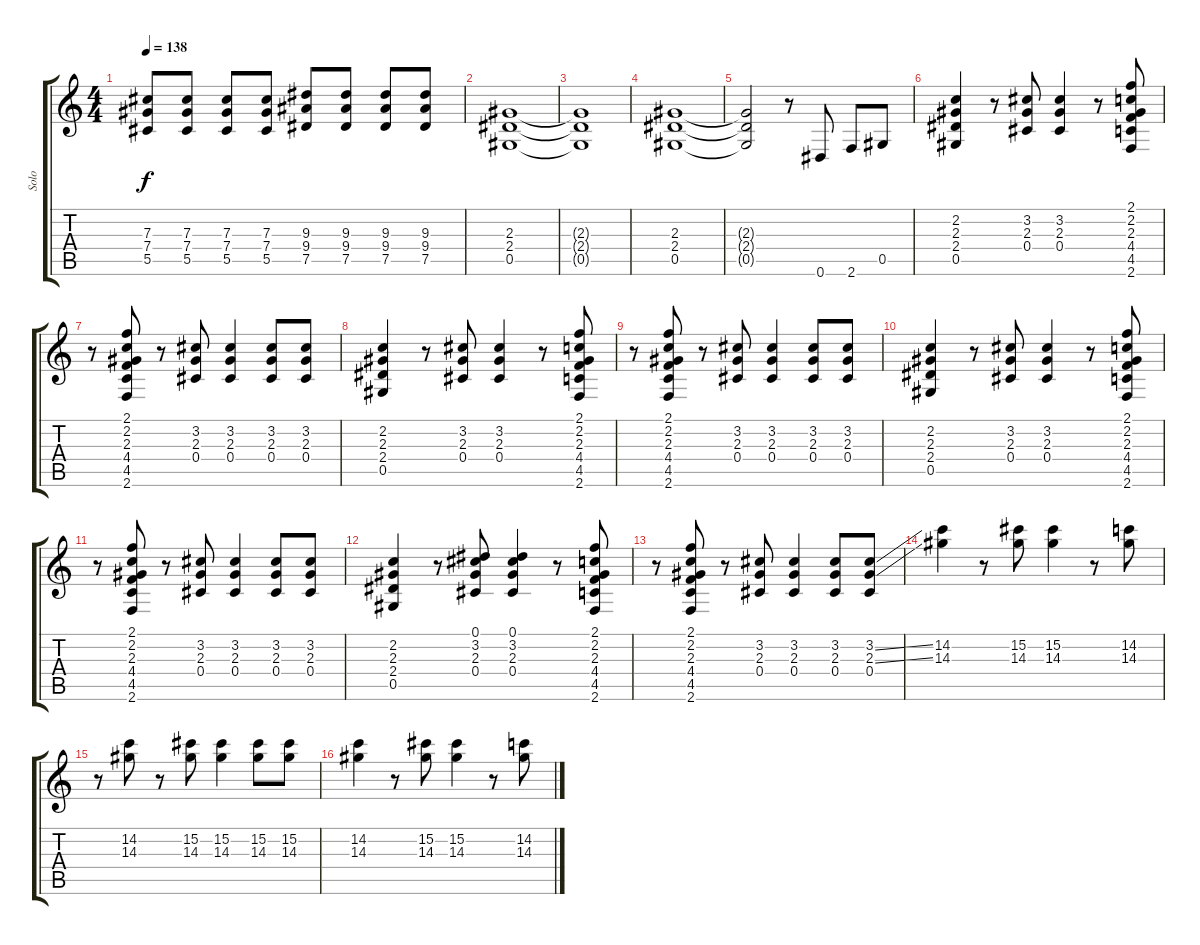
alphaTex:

\track ("Solo" "Solo") {instrument overdrivenguitar}
\staff {score tabs}
\tuning (Eb4 Bb3 Gb3 Db3 Ab2 Eb2) {hide}
\ts (4 4)
\tempo 138
\clef g2
\ks c
(7.3 7.4 5.5).8{dy f} (7.3 7.4 5.5).8 (7.3 7.4 5.5).8 (7.3 7.4 5.5).8 (9.3 9.4 7.5).8 (9.3 9.4 7.5).8 (9.3 9.4 7.5).8 (9.3 9.4 7.5).8 |
(2.3 2.4 0.5).1 |
(2.3{t} 2.4{t} 0.5{t}).1 |
(2.3 2.4 0.5).1 |
(2.3{t} 2.4{t} 0.5{t}).2 r.8 0.6.8 2.6.8 0.5.8 |
(2.2 2.3 2.4 0.5).4 r.8 (3.2 2.3 0.4).8 (3.2 2.3 0.4).4 r.8 (2.1 2.2 2.3 4.4 4.5 2.6).8 |
r.8 (2.1 2.2 2.3 4.4 4.5 2.6).8 r.8 (3.2 2.3 0.4).8 (3.2 2.3 0.4).4 (3.2 2.3 0.4).8 (3.2 2.3 0.4).8 |
(2.2 2.3 2.4 0.5).4 r.8 (3.2 2.3 0.4).8 (3.2 2.3 0.4).4 r.8 (2.1 2.2 2.3 4.4 4.5 2.6).8 |
r.8 (2.1 2.2 2.3 4.4 4.5 2.6).8 r.8 (3.2 2.3 0.4).8 (3.2 2.3 0.4).4 (3.2 2.3 0.4).8 (3.2 2.3 0.4).8 |
(2.2 2.3 2.4 0.5).4 r.8 (3.2 2.3 0.4).8 (3.2 2.3 0.4).4 r.8 (2.1 2.2 2.3 4.4 4.5 2.6).8 |
r.8 (2.1 2.2 2.3 4.4 4.5 2.6).8 r.8 (3.2 2.3 0.4).8 (3.2 2.3 0.4).4 (3.2 2.3 0.4).8 (3.2 2.3 0.4).8 |
(2.2 2.3 2.4 0.5).4 r.8 (0.1 3.2 2.3 0.4).8 (0.1 3.2 2.3 0.4).4 r.8 (2.1 2.2 2.3 4.4 4.5 2.6).8 |
r.8 (2.1 2.2 2.3 4.4 4.5 2.6).8 r.8 (3.2 2.3 0.4).8 (3.2 2.3 0.4).4 (3.2 2.3 0.4).8 (3.2{ss} 2.3{ss} 0.4).8 |
(14.2 14.3).4 r.8 (15.2 14.3).8 (15.2 14.3).4 r.8 (14.2 14.3).8 |
r.8 (14.2 14.3).8 r.8 (15.2 14.3).8 (15.2 14.3).4 (15.2 14.3).8 (15.2 14.3).8 |
(14.2 14.3).4 r.8 (15.2 14.3).8 (15.2 14.3).4 r.8 (14.2 14.3).8
